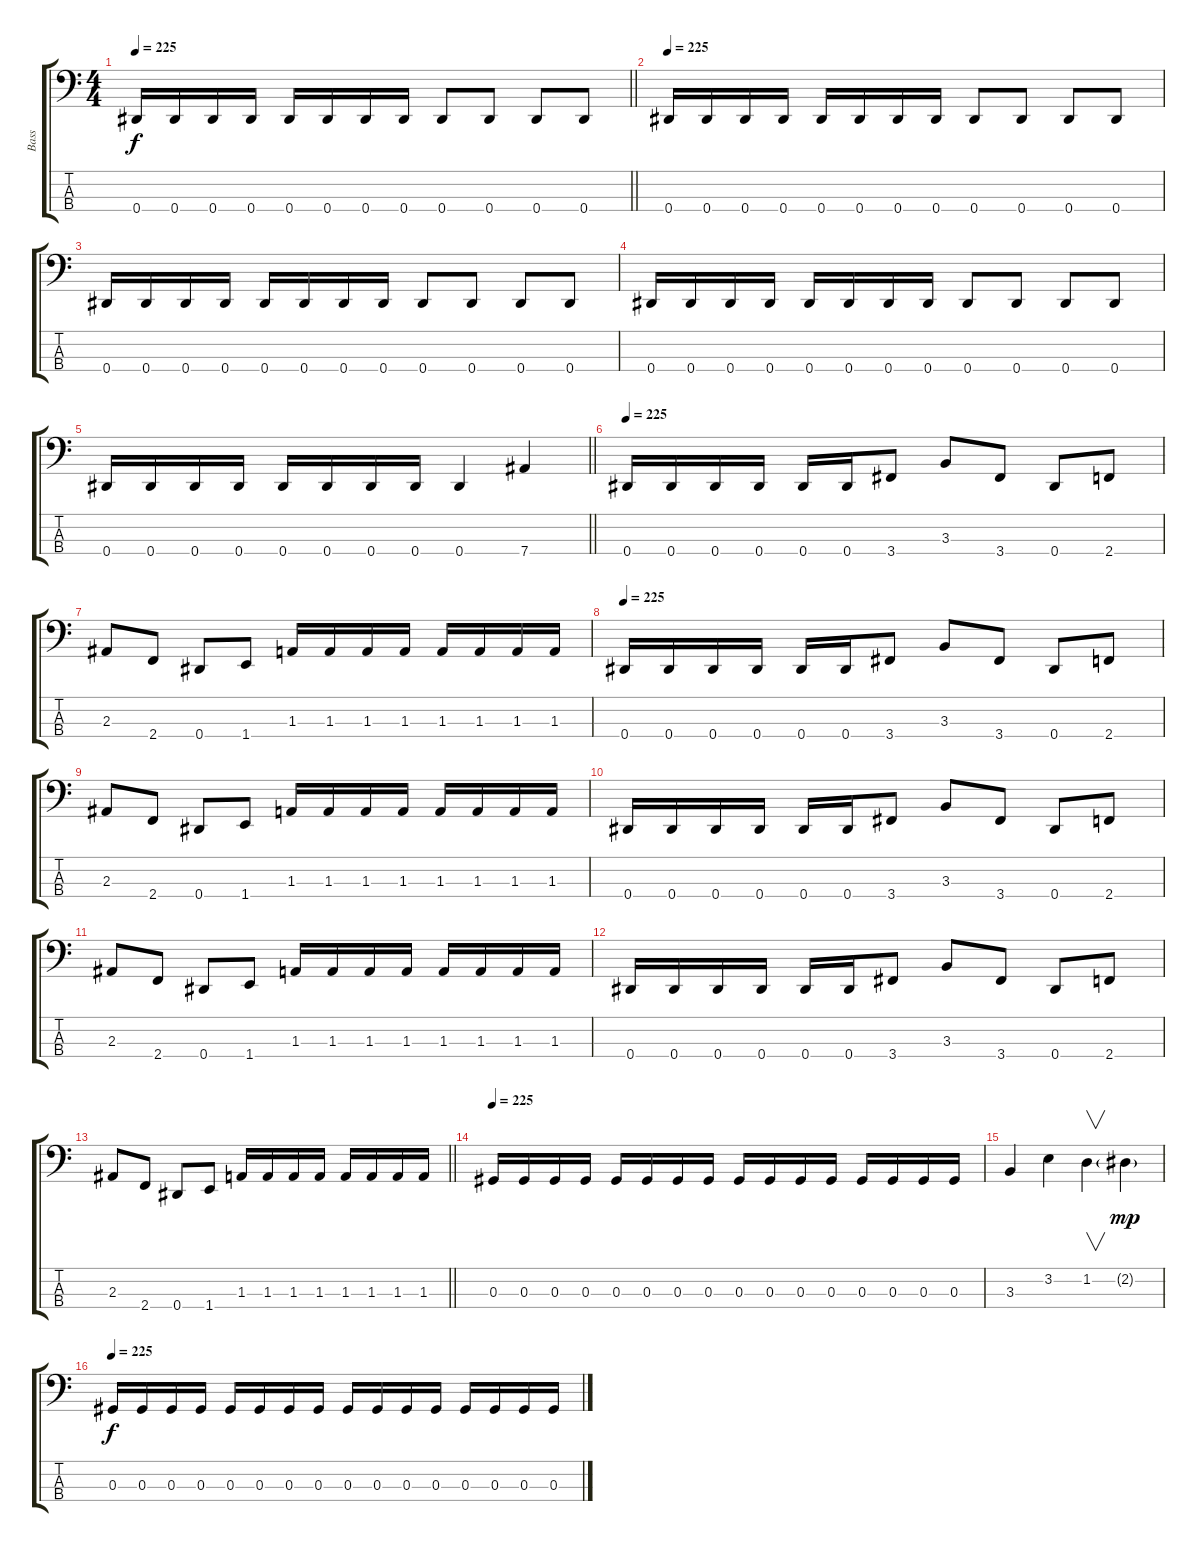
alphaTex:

\track ("Bass" "Bass") {instrument electricbasspick}
\staff {score tabs}
\tuning (Gb2 Db2 Ab1 Eb1) {hide}
\ts (4 4)
\tempo 225
\clef f4
\barLineRight lightlight
\ks c
0.4.16{dy f} 0.4.16 0.4.16 0.4.16 0.4.16 0.4.16 0.4.16 0.4.16 0.4.8 0.4.8 0.4.8 0.4.8 |
\tempo 225
0.4.16 0.4.16 0.4.16 0.4.16 0.4.16 0.4.16 0.4.16 0.4.16 0.4.8 0.4.8 0.4.8 0.4.8 |
0.4.16 0.4.16 0.4.16 0.4.16 0.4.16 0.4.16 0.4.16 0.4.16 0.4.8 0.4.8 0.4.8 0.4.8 |
0.4.16 0.4.16 0.4.16 0.4.16 0.4.16 0.4.16 0.4.16 0.4.16 0.4.8 0.4.8 0.4.8 0.4.8 |
\barLineRight lightlight
0.4.16 0.4.16 0.4.16 0.4.16 0.4.16 0.4.16 0.4.16 0.4.16 0.4.4 7.4.4 |
\tempo 225
0.4.16 0.4.16 0.4.16 0.4.16 0.4.16 0.4.16 3.4.8 3.3.8 3.4.8 0.4.8 2.4.8 |
2.3.8 2.4.8 0.4.8 1.4.8 1.3.16 1.3.16 1.3.16 1.3.16 1.3.16 1.3.16 1.3.16 1.3.16 |
\tempo 225
0.4.16 0.4.16 0.4.16 0.4.16 0.4.16 0.4.16 3.4.8 3.3.8 3.4.8 0.4.8 2.4.8 |
2.3.8 2.4.8 0.4.8 1.4.8 1.3.16 1.3.16 1.3.16 1.3.16 1.3.16 1.3.16 1.3.16 1.3.16 |
0.4.16 0.4.16 0.4.16 0.4.16 0.4.16 0.4.16 3.4.8 3.3.8 3.4.8 0.4.8 2.4.8 |
2.3.8 2.4.8 0.4.8 1.4.8 1.3.16 1.3.16 1.3.16 1.3.16 1.3.16 1.3.16 1.3.16 1.3.16 |
0.4.16 0.4.16 0.4.16 0.4.16 0.4.16 0.4.16 3.4.8 3.3.8 3.4.8 0.4.8 2.4.8 |
\barLineRight lightlight
2.3.8 2.4.8 0.4.8 1.4.8 1.3.16 1.3.16 1.3.16 1.3.16 1.3.16 1.3.16 1.3.16 1.3.16 |
\tempo 225
0.3.16 0.3.16 0.3.16 0.3.16 0.3.16 0.3.16 0.3.16 0.3.16 0.3.16 0.3.16 0.3.16 0.3.16 0.3.16 0.3.16 0.3.16 0.3.16 |
3.3.4 3.2.4 1.2.4{v} 2.2{g}.4{dy mp} |
\tempo 225
0.3.16{dy f} 0.3.16 0.3.16 0.3.16 0.3.16 0.3.16 0.3.16 0.3.16 0.3.16 0.3.16 0.3.16 0.3.16 0.3.16 0.3.16 0.3.16 0.3.16
